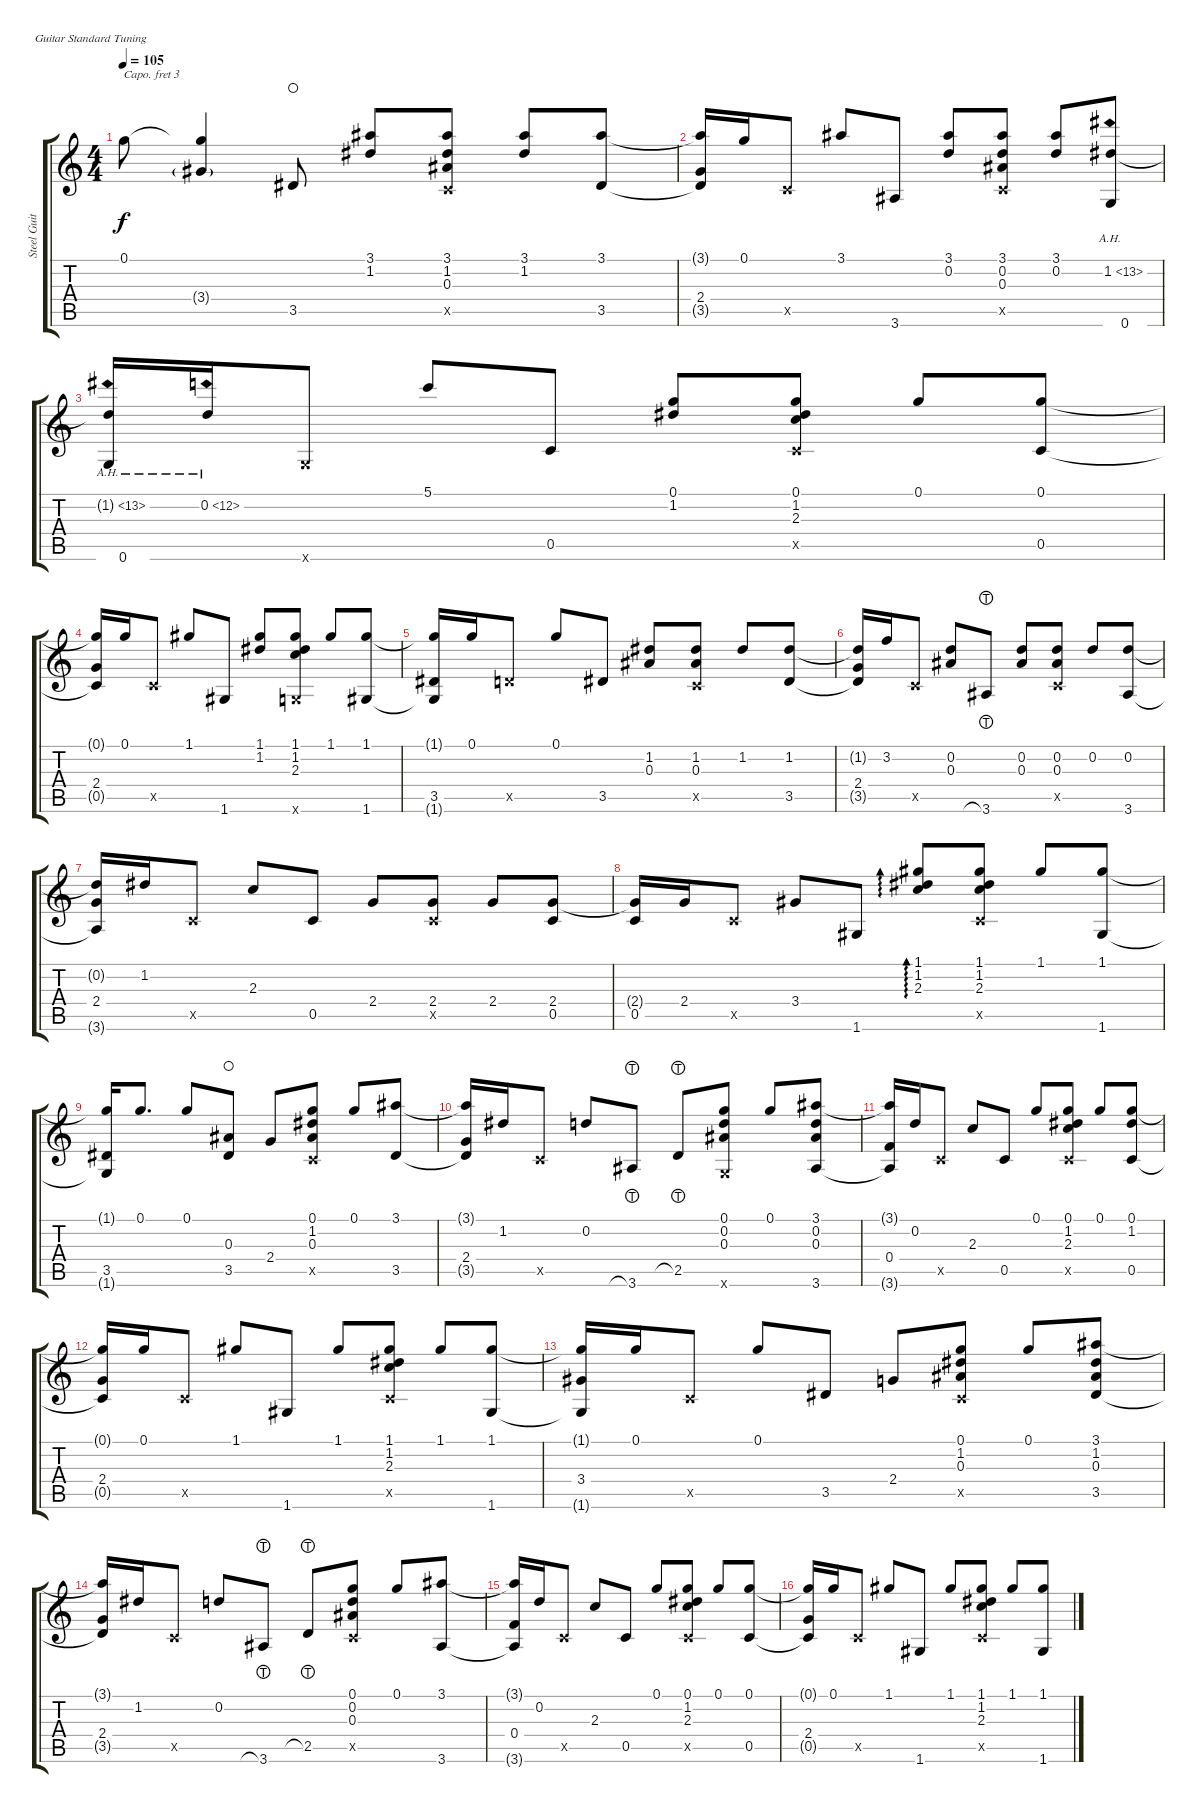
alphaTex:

\defaultSystemsLayout 4
\bracketExtendMode groupsimilarinstruments
\otherSystemsTrackNameOrientation horizontal
\track ("Steel Guitar" "Steel Guit") {instrument acousticguitarsteel}
\staff {score tabs}
\capo 3
\tuning (E4 B3 G3 D3 A2 E2)
\ts (4 4)
\tempo 105
\clef g2
\scale
1.04495
\ks c
0.1.8{dy f beam Down} (0.1{t} 3.4{g acc #}).4{beam Up} 3.5{acc #}.8{waho beam Up} (3.1{acc x} 1.2{acc #}).8{beam Up} (3.1{acc x} 1.2{acc #} 0.3{acc x} 0.5{x}).8{beam Up} (3.1{acc x} 1.2{acc #}).8{beam Up} (3.1{acc x} 3.5{acc #}).8{beam Up} |
\scale
0.977526 (3.1{t acc x} 3.5{t acc #} 2.4).16{beam Up} 0.1.16{beam Up} 0.5{x}.8{beam Up} 3.1{acc x}.8{beam Up} 3.6{acc x}.8{beam Up} (3.1{acc x} 0.2).8{beam Up} (3.1{acc x} 0.2 0.3{acc x} 0.5{x}).8{beam Up} (3.1{acc x} 0.2).8{beam Up} (0.6 1.2{ah 12 acc #}).8{beam Up} |
\scale
0.977526 (0.6 1.2{ah 12 t acc #}).16{beam Up} 0.2{ah 12}.16{beam Up} 0.6{x}.8{beam Up} 5.1.8{beam Up} 0.5.8{beam Up} (0.1 1.2{acc #}).8{beam Up} (0.1 1.2{acc #} 2.3 0.5{x}).8{beam Up} 0.1.8{beam Up} (0.1 0.5).8{beam Up} |
\scale
1.07126 (0.1{t} 0.5{t} 2.4).16{beam Up} 0.1.16{beam Up} 0.5{x}.8{beam Up} 1.1{acc #}.8{beam Up} 1.6{acc #}.8{beam Up} (1.1{acc #} 1.2{acc #}).8{beam Up} (1.1{acc #} 1.2{acc #} 2.3 0.6{x}).8{beam Up} 1.1{acc #}.8{beam Up} (1.1{acc #} 1.6{acc #}).8{beam Up} |
\scale
0.948579 (1.1{t acc #} 1.6{t acc #} 3.5{acc #}).16{beam Up} 0.1.16{beam Up} 2.5{x}.8{beam Up} 0.1.8{beam Up} 3.5{acc #}.8{beam Up} (1.2{acc #} 0.3{acc x}).8{beam Up} (1.2{acc #} 0.3{acc x} 0.5{x}).8{beam Up} 1.2{acc #}.8{beam Up} (1.2{acc #} 3.5{acc #}).8{beam Up} |
\scale
0.980158 (1.2{t acc #} 3.5{t acc #} 2.4).16{beam Up} 3.2.16{beam Up} 0.5{x}.8{beam Up} (0.2 0.3{acc x}).8{beam Up} 3.6{lht acc x}.8{beam Up} (0.2 0.3{acc x}).8{beam Up} (0.2 0.3{acc x} 0.5{x}).8{beam Up} 0.2.8{beam Up} (0.2 3.6{acc x}).8{beam Up} |
\scale
1.06863 (0.2{t} 3.6{t acc x} 2.4).16{beam Up} 1.2{acc #}.16{beam Up} 0.5{x}.8{beam Up} 2.3.8{beam Up} 0.5.8{beam Up} 2.4.8{beam Up} (2.4 0.5{x}).8{beam Up} 2.4.8{beam Up} (2.4 0.5).8{beam Up} |
\scale
1.07916 (2.4{t} 0.5).16{beam Up} 2.4.16{beam Up} 0.5{x}.8{beam Up} 3.4{acc #}.8{beam Up} 1.6{acc #}.8{beam Up} (1.1{acc #} 1.2{acc #} 2.3).8{ad 60 beam Up} (1.1{acc #} 1.2{acc #} 2.3 0.5{x}).8{beam Up} 1.1{acc #}.8{beam Up} (1.1{acc #} 1.6{acc #}).8{beam Up} |
\scale
0.964368 (1.1{t acc #} 1.6{t acc #} 3.5{acc #}).16{beam Up} 0.1.8{d beam Up} 0.1.8{beam Up} (0.3{acc x} 3.5{acc #}).8{waho beam Up} 2.4.8{beam Up} (0.1 1.2{acc #} 0.3{acc x} 0.5{x}).8{beam Up} 0.1.8{beam Up} (3.1{acc x} 3.5{acc #}).8{beam Up} |
\scale
1.06074 (2.4 3.1{t acc x} 3.5{t acc #}).16{beam Up} 1.2{acc #}.16{beam Up} 0.5{x}.8{beam Up} 0.2.8{beam Up} 3.6{lht acc x}.8{beam Up} 2.5{lht}.8{beam Up} (0.1 0.2 0.3{acc x} 0.6{x}).8{beam Up} 0.1.8{beam Up} (3.1{acc x} 3.6{acc x} 0.2 0.3{acc x}).8{beam Up} |
\scale
0.969632 (3.1{t acc x} 3.6{t acc x} 0.4).16{beam Up} 0.2.16{beam Up} 0.5{x}.8{beam Up} 2.3.8{beam Up} 0.5.8{beam Up} 0.1.8{beam Up} (0.1 1.2{acc #} 2.3 0.5{x}).8{beam Up} 0.1.8{beam Up} (0.5 0.1 1.2{acc #}).8{beam Up} |
\scale
0.969632 (0.5{t} 0.1{t} 2.4).16{beam Up} 0.1.16{beam Up} 0.5{x}.8{beam Up} 1.1{acc #}.8{beam Up} 1.6{acc #}.8{beam Up} 1.1{acc #}.8{beam Up} (1.1{acc #} 1.2{acc #} 2.3 0.5{x}).8{beam Up} 1.1{acc #}.8{beam Up} (1.6{acc #} 1.1{acc #}).8{beam Up} |
\scale
1.04495 (3.4{acc #} 1.6{t acc #} 1.1{t acc #}).16{beam Up} 0.1.16{beam Up} 0.5{x}.8{beam Up} 0.1.8{beam Up} 3.5{acc #}.8{beam Up} 2.4.8{beam Up} (0.1 1.2{acc #} 0.3{acc x} 0.5{x}).8{beam Up} 0.1.8{beam Up} (3.1{acc x} 3.5{acc #} 1.2{acc #} 0.3{acc x}).8{beam Up} |
\scale
0.977526 (2.4 3.1{t acc x} 3.5{t acc #}).16{beam Up} 1.2{acc #}.16{beam Up} 0.5{x}.8{beam Up} 0.2.8{beam Up} 3.6{lht acc x}.8{beam Up} 2.5{lht}.8{beam Up} (0.1 0.2 0.3{acc x} 0.5{x}).8{beam Up} 0.1.8{beam Up} (3.1{acc x} 3.6{acc x}).8{beam Up} |
\scale
0.977526 (3.1{t acc x} 3.6{t acc x} 0.4).16{beam Up} 0.2.16{beam Up} 0.5{x}.8{beam Up} 2.3.8{beam Up} 0.5.8{beam Up} 0.1.8{beam Up} (0.1 1.2{acc #} 2.3 0.5{x}).8{beam Up} 0.1.8{beam Up} (0.5 0.1).8{beam Up} |
\scale
1.06863 (0.5{t} 0.1{t} 2.4).16{beam Up} 0.1.16{beam Up} 0.5{x}.8{beam Up} 1.1{acc #}.8{beam Up} 1.6{acc #}.8{beam Up} 1.1{acc #}.8{beam Up} (1.1{acc #} 1.2{acc #} 2.3 0.5{x}).8{beam Up} 1.1{acc #}.8{beam Up} (1.6{acc #} 1.1{acc #}).8{beam Up}
